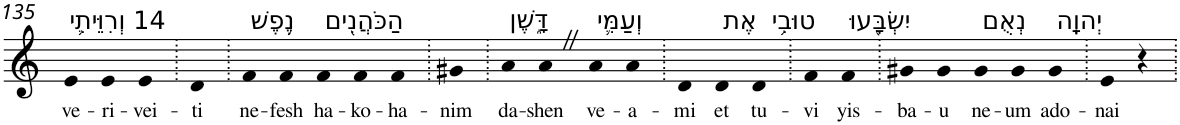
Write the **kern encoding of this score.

**kern	**text
*part1	*part1
*staff1	*staff1
*I"Piano	*
*I'Pno	*
!!LO:PB:g=z
*clefG2	*
*k[]	*
=135	=135
!LO:TX:a:t=14 וְרִוֵּיתִ֛י	!
!	!LO:LY:b
4e	ve-
!	!LO:LY:b
4e	-ri-
!	!LO:LY:b
4e	-vei-
=136.	=136.
!	!LO:LY:b
4d	-ti
=137.	=137.
!LO:TX:a:t=נֶ֥פֶשׁ	!
!	!LO:LY:b
4f	ne-
!	!LO:LY:b
4f	-fesh
!LO:TX:a:t=הַכֹּהֲנִ֖ים	!
!	!LO:LY:b
4f	ha-
!	!LO:LY:b
4f	-ko-
!	!LO:LY:b
4f	-ha-
=138.	=138.
!	!LO:LY:b
4g#X	-nim
=139.	=139.
!LO:TX:a:t=דָּ֑שֶׁן	!
!	!LO:LY:b
4a	da-
!	!LO:LY:b
4aZ	-shen
!LO:TX:a:t=וְעַמִּ֛י	!
!	!LO:LY:b
4a	ve-
!	!LO:LY:b
4a	-a-
=140.	=140.
!	!LO:LY:b
4d	-mi
!LO:TX:a:t=אֶת	!
!	!LO:LY:b
4d	et
!LO:TX:a:t=טוּבִ֥י	!
!	!LO:LY:b
4d	tu-
=141.	=141.
!	!LO:LY:b
4f	-vi
!LO:TX:a:t=יִשְׂבָּ֖עוּ	!
!	!LO:LY:b
4f	yis-
=142.	=142.
!	!LO:LY:b
4g#X	-ba-
!	!LO:LY:b
4g#	-u
!LO:TX:a:t=נְאֻם	!
!	!LO:LY:b
4g#	ne-
!	!LO:LY:b
4g#	-um
!LO:TX:a:t=יְהוָֽה	!
!	!LO:LY:b
4g#	ado-
=143.	=143.
!	!LO:LY:b
4e	-nai
4r	.
=.	=.
*-	*-
